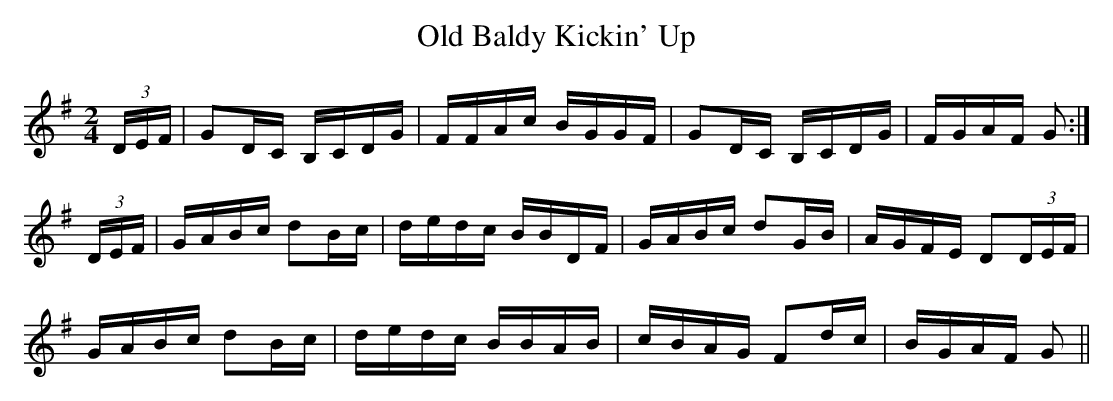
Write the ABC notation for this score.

X:1
T:Old Baldy Kickin' Up
M:2/4
L:1/8
K:G
(3D/E/F/|GD/C/ B,/C/D/G/|F/F/A/c/ B/G/G/F/|GD/C/ B,/C/D/G/|F/G/A/F/ G:|
(3D/E/F/|G/A/B/c/ dB/c/|d/e/d/c/ B/B/D/F/|G/A/B/c/ dG/B/|A/G/F/E/ D(3D/E/F/|
G/A/B/c/ dB/c/|d/e/d/c/ B/B/A/B/|c/B/A/G/ Fd/c/|B/G/A/F/ G||
